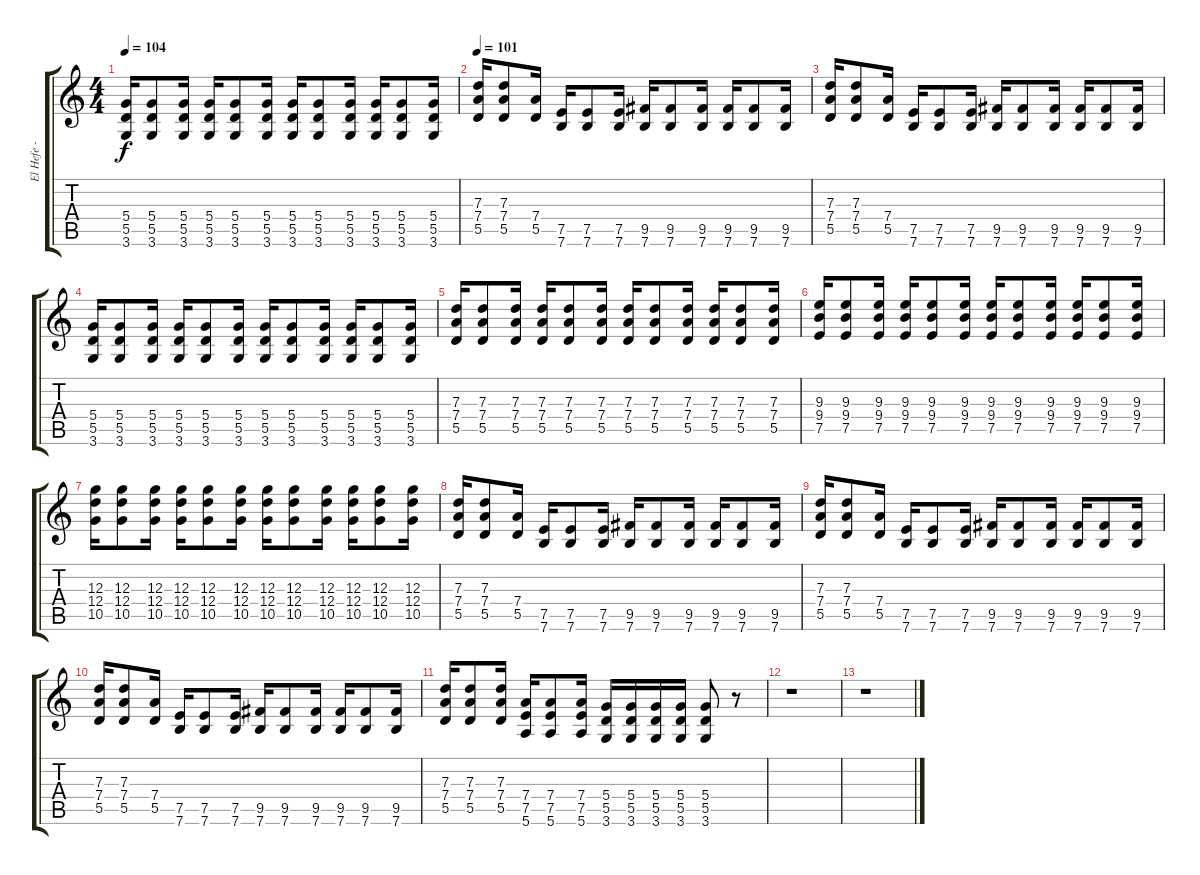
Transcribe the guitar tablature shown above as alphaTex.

\track ("El Hefe - Guitar" "El Hefe - ") {instrument distortionguitar}
\staff {score tabs}
\tuning (E4 B3 G3 D3 A2 E2) {hide}
\ts (4 4)
\tempo 104
\clef g2
\ks c
(5.4 5.5 3.6).16{dy f} (5.4 5.5 3.6).8 (5.4 5.5 3.6).16 (5.4 5.5 3.6).16 (5.4 5.5 3.6).8 (5.4 5.5 3.6).16 (5.4 5.5 3.6).16 (5.4 5.5 3.6).8 (5.4 5.5 3.6).16 (5.4 5.5 3.6).16 (5.4 5.5 3.6).8 (5.4 5.5 3.6).16 |
\tempo 101
(7.3 7.4 5.5).16 (7.3 7.4 5.5).8 (7.4 5.5).16 (7.5 7.6).16 (7.5 7.6).8 (7.5 7.6).16 (9.5 7.6).16 (9.5 7.6).8 (9.5 7.6).16 (9.5 7.6).16 (9.5 7.6).8 (9.5 7.6).16 |
(7.3 7.4 5.5).16 (7.3 7.4 5.5).8 (7.4 5.5).16 (7.5 7.6).16 (7.5 7.6).8 (7.5 7.6).16 (9.5 7.6).16 (9.5 7.6).8 (9.5 7.6).16 (9.5 7.6).16 (9.5 7.6).8 (9.5 7.6).16 |
(5.4 5.5 3.6).16 (5.4 5.5 3.6).8 (5.4 5.5 3.6).16 (5.4 5.5 3.6).16 (5.4 5.5 3.6).8 (5.4 5.5 3.6).16 (5.4 5.5 3.6).16 (5.4 5.5 3.6).8 (5.4 5.5 3.6).16 (5.4 5.5 3.6).16 (5.4 5.5 3.6).8 (5.4 5.5 3.6).16 |
(7.3 7.4 5.5).16 (7.3 7.4 5.5).8 (7.3 7.4 5.5).16 (7.3 7.4 5.5).16 (7.3 7.4 5.5).8 (7.3 7.4 5.5).16 (7.3 7.4 5.5).16 (7.3 7.4 5.5).8 (7.3 7.4 5.5).16 (7.3 7.4 5.5).16 (7.3 7.4 5.5).8 (7.3 7.4 5.5).16 |
(9.3 9.4 7.5).16 (9.3 9.4 7.5).8 (9.3 9.4 7.5).16 (9.3 9.4 7.5).16 (9.3 9.4 7.5).8 (9.3 9.4 7.5).16 (9.3 9.4 7.5).16 (9.3 9.4 7.5).8 (9.3 9.4 7.5).16 (9.3 9.4 7.5).16 (9.3 9.4 7.5).8 (9.3 9.4 7.5).16 |
(12.3 12.4 10.5).16 (12.3 12.4 10.5).8 (12.3 12.4 10.5).16 (12.3 12.4 10.5).16 (12.3 12.4 10.5).8 (12.3 12.4 10.5).16 (12.3 12.4 10.5).16 (12.3 12.4 10.5).8 (12.3 12.4 10.5).16 (12.3 12.4 10.5).16 (12.3 12.4 10.5).8 (12.3 12.4 10.5).16 |
(7.3 7.4 5.5).16 (7.3 7.4 5.5).8 (7.4 5.5).16 (7.5 7.6).16 (7.5 7.6).8 (7.5 7.6).16 (9.5 7.6).16 (9.5 7.6).8 (9.5 7.6).16 (9.5 7.6).16 (9.5 7.6).8 (9.5 7.6).16 |
(7.3 7.4 5.5).16 (7.3 7.4 5.5).8 (7.4 5.5).16 (7.5 7.6).16 (7.5 7.6).8 (7.5 7.6).16 (9.5 7.6).16 (9.5 7.6).8 (9.5 7.6).16 (9.5 7.6).16 (9.5 7.6).8 (9.5 7.6).16 |
(7.3 7.4 5.5).16 (7.3 7.4 5.5).8 (7.4 5.5).16 (7.5 7.6).16 (7.5 7.6).8 (7.5 7.6).16 (9.5 7.6).16 (9.5 7.6).8 (9.5 7.6).16 (9.5 7.6).16 (9.5 7.6).8 (9.5 7.6).16 |
(7.3 7.4 5.5).16 (7.3 7.4 5.5).8 (7.3 7.4 5.5).16 (7.4 7.5 5.6).16 (7.4 7.5 5.6).8 (7.4 7.5 5.6).16 (5.4 5.5 3.6).16 (5.4 5.5 3.6).16 (5.4 5.5 3.6).16 (5.4 5.5 3.6).16 (5.4 5.5 3.6).8 r.8 |
r.1 |
r.1
